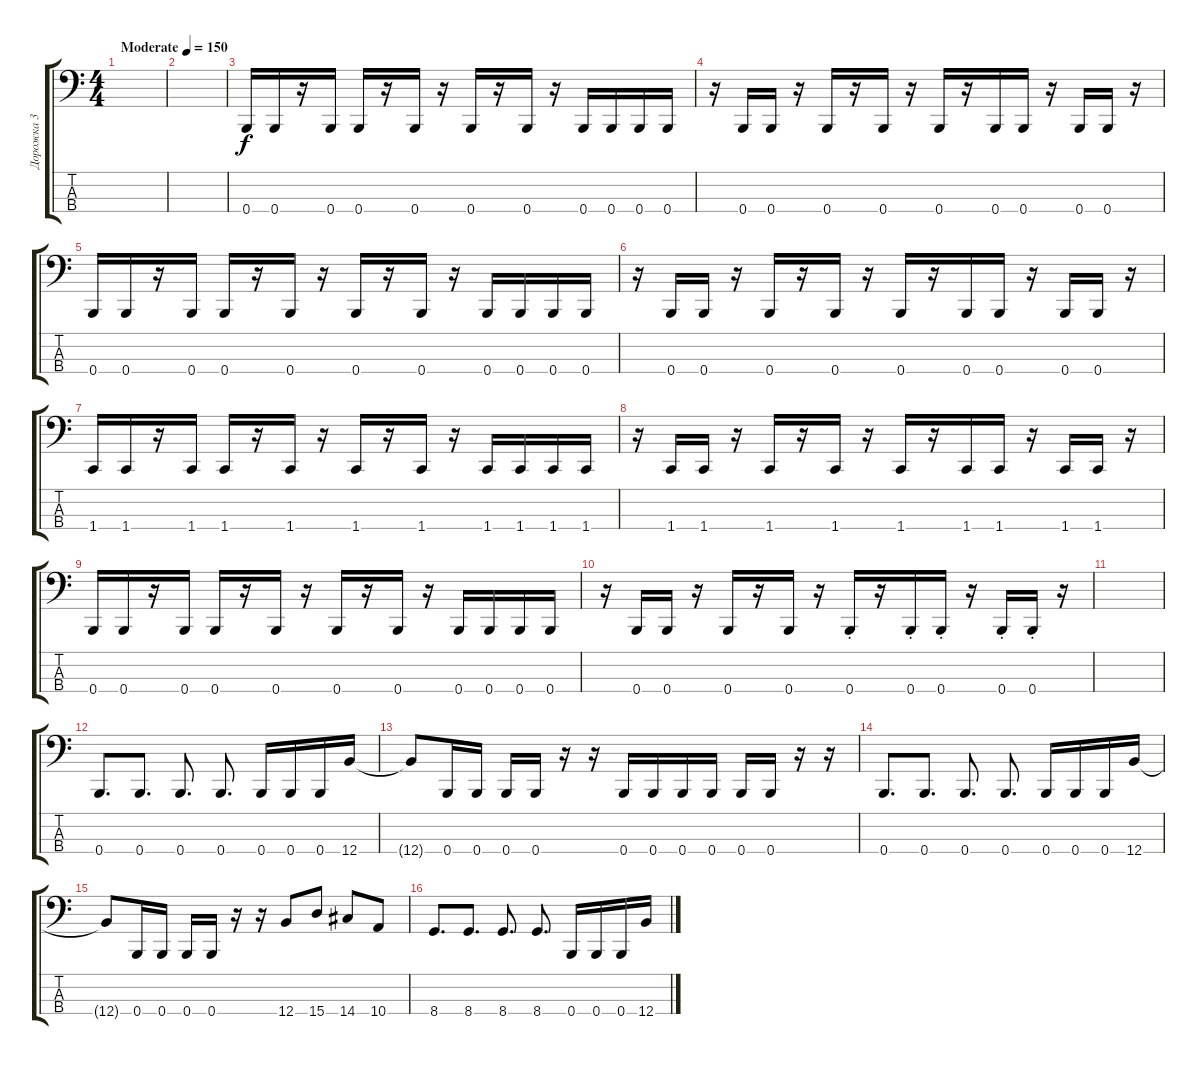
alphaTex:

\track ("Дорожка 3" "Дорожка 3") {instrument electricbassfinger}
\staff {score tabs}
\tuning (E2 B1 Gb1 B0) {hide}
\ts (4 4)
\tempo (150 "Moderate")
\clef f4
\ks c
|
|
0.4.16 0.4.16 r.16 0.4.16 0.4.16 r.16 0.4.16 r.16 0.4.16 r.16 0.4.16 r.16 0.4.16 0.4.16 0.4.16 0.4.16 |
r.16 0.4.16 0.4.16 r.16 0.4.16 r.16 0.4.16 r.16 0.4.16 r.16 0.4.16 0.4.16 r.16 0.4.16 0.4.16 r.16 |
0.4.16 0.4.16 r.16 0.4.16 0.4.16 r.16 0.4.16 r.16 0.4.16 r.16 0.4.16 r.16 0.4.16 0.4.16 0.4.16 0.4.16 |
r.16 0.4.16 0.4.16 r.16 0.4.16 r.16 0.4.16 r.16 0.4.16 r.16 0.4.16 0.4.16 r.16 0.4.16 0.4.16 r.16 |
1.4.16 1.4.16 r.16 1.4.16 1.4.16 r.16 1.4.16 r.16 1.4.16 r.16 1.4.16 r.16 1.4.16 1.4.16 1.4.16 1.4.16 |
r.16 1.4.16 1.4.16 r.16 1.4.16 r.16 1.4.16 r.16 1.4.16 r.16 1.4.16 1.4.16 r.16 1.4.16 1.4.16 r.16 |
0.4.16 0.4.16 r.16 0.4.16 0.4.16 r.16 0.4.16 r.16 0.4.16 r.16 0.4.16 r.16 0.4.16 0.4.16 0.4.16 0.4.16 |
r.16 0.4.16 0.4.16 r.16 0.4.16 r.16 0.4.16 r.16 0.4{st}.16 r.16 0.4{st}.16 0.4{st}.16 r.16 0.4{st}.16 0.4{st}.16 r.16 |
|
0.4.8{d} 0.4.8{d} 0.4.8{d} 0.4.8{d} 0.4.16 0.4.16 0.4.16 12.4.16 |
12.4{t}.8 0.4.16 0.4.16 0.4.16 0.4.16 r.16 r.16 0.4.16 0.4.16 0.4.16 0.4.16 0.4.16 0.4.16 r.16 r.16 |
0.4.8{d} 0.4.8{d} 0.4.8{d} 0.4.8{d} 0.4.16 0.4.16 0.4.16 12.4.16 |
12.4{t}.8 0.4.16 0.4.16 0.4.16 0.4.16 r.16 r.16 12.4.8 15.4.8 14.4.8 10.4.8 |
8.4.8{d} 8.4.8{d} 8.4.8{d} 8.4.8{d} 0.4.16 0.4.16 0.4.16 12.4.16
